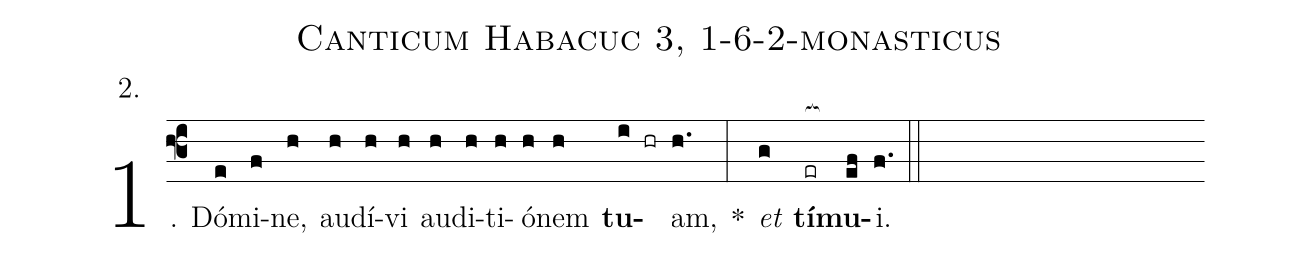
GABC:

name: Canticum Habacuc 3, 1-6-2-monasticus;
annotation: 2.;
%%
(f3)1. Dó(e)mi(f)ne,(h) au(h)dí(h)vi(h) au(h)di(h)ti(h)ó(h)nem(h) <b>tu</b>(i hr)am,(h.) *(:) <i>et</i>(g) <b>tí</b>(er[ocb:1{])<b>mu</b>(ef[ocb:0}])i.(f.) (::)
